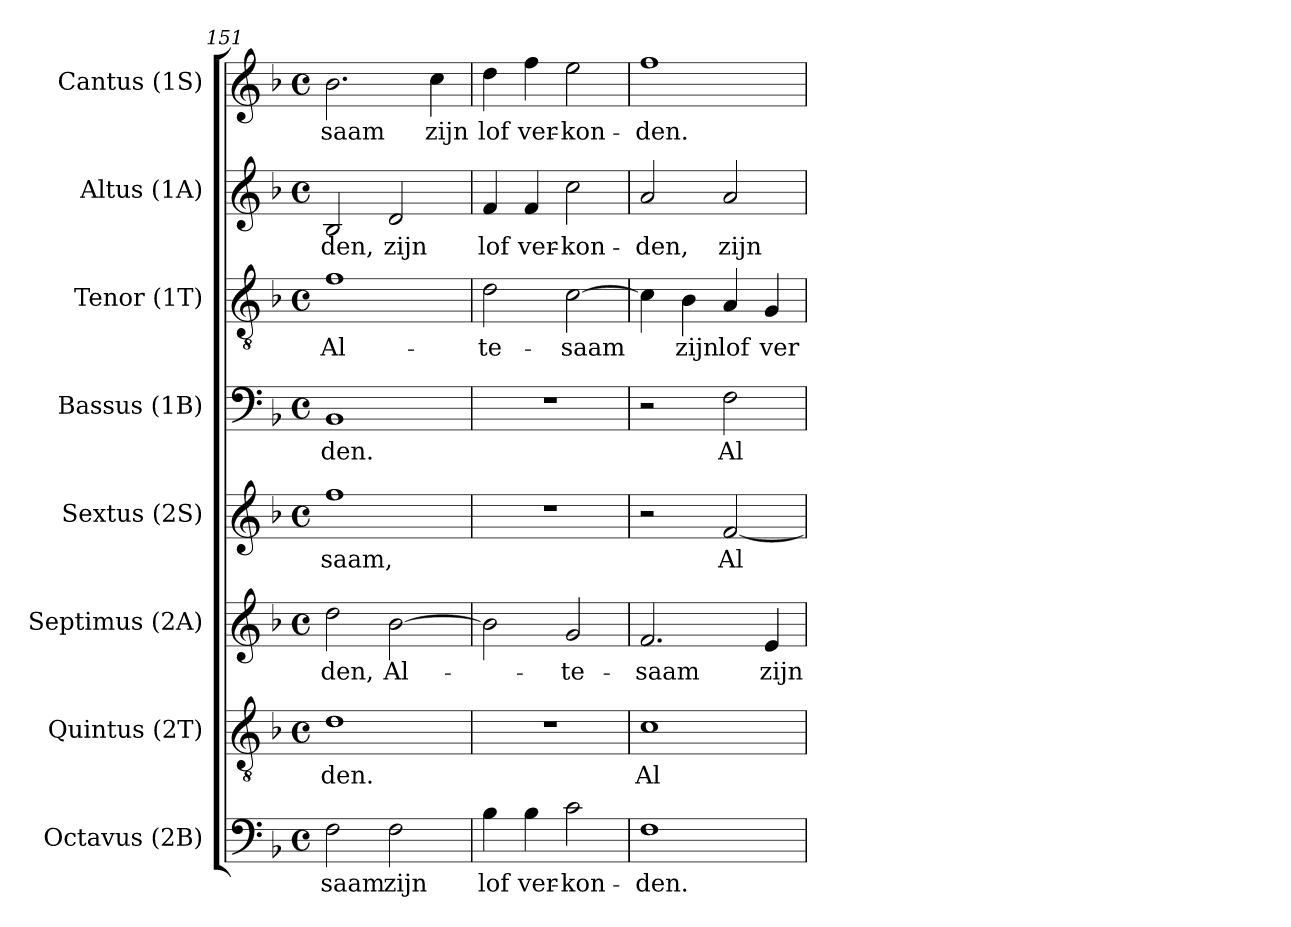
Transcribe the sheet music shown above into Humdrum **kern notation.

**kern	**text	**kern	**text	**kern	**text	**kern	**text	**kern	**text	**kern	**text	**kern	**text	**kern	**text
*part8	*part8	*part7	*part7	*part6	*part6	*part5	*part5	*part4	*part4	*part3	*part3	*part2	*part2	*part1	*part1
*staff8	*staff8	*staff7	*staff7	*staff6	*staff6	*staff5	*staff5	*staff4	*staff4	*staff3	*staff3	*staff2	*staff2	*staff1	*staff1
*I"Octavus (2B)	*	*I"Quintus (2T)	*	*I"Septimus (2A)	*	*I"Sextus (2S)	*	*I"Bassus (1B)	*	*I"Tenor (1T)	*	*I"Altus (1A)	*	*I"Cantus (1S)	*
*I'Octavus	*	*I'Quintus	*	*I'Septimus	*	*I'Sextus	*	*I'Bassus	*	*I'Tenor	*	*I'Altus	*	*I'Cantus	*
!!LO:LB:g=z
*clefF4	*	*clefGv2	*	*clefG2	*	*clefG2	*	*clefF4	*	*clefGv2	*	*clefG2	*	*clefG2	*
*k[b-]	*	*k[b-]	*	*k[b-]	*	*k[b-]	*	*k[b-]	*	*k[b-]	*	*k[b-]	*	*k[b-]	*
*F:	*	*F:	*	*F:	*	*F:	*	*F:	*	*F:	*	*F:	*	*F:	*
*M4/4	*	*M4/4	*	*M4/4	*	*M4/4	*	*M4/4	*	*M4/4	*	*M4/4	*	*M4/4	*
*met(c)	*	*met(c)	*	*met(c)	*	*met(c)	*	*met(c)	*	*met(c)	*	*met(c)	*	*met(c)	*
=151	=151	=151	=151	=151	=151	=151	=151	=151	=151	=151	=151	=151	=151	=151	=151
!	!LO:LY:b:color=#000000	!	!	!	!	!	!	!	!	!	!	!	!	!	!
!	!	!	!LO:LY:b:color=#000000	!	!	!	!	!	!	!	!	!	!	!	!
!	!	!	!	!	!LO:LY:b:color=#000000	!	!	!	!	!	!	!	!	!	!
!	!	!	!	!	!	!	!LO:LY:b:color=#000000	!	!	!	!	!	!	!	!
!	!	!	!	!	!	!	!	!	!LO:LY:b:color=#000000	!	!	!	!	!	!
!	!	!	!	!	!	!	!	!	!	!	!LO:LY:b:color=#000000	!	!	!	!
!	!	!	!	!	!	!	!	!	!	!	!	!	!LO:LY:b:color=#000000	!	!
!	!	!	!	!	!	!	!	!	!	!	!	!	!	!	!LO:LY:b:color=#000000
2Fi\	-saam	1di	-den.	2ddi\	-den,	1ffi	-saam,	1BB-i	-den.	1fi	Al-	2B-i/	-den,	2.b-i\	-saam
!	!LO:LY:b:color=#000000	!	!	!	!	!	!	!	!	!	!	!	!	!	!
!	!	!	!	!	!LO:LY:b:color=#000000	!	!	!	!	!	!	!	!	!	!
!	!	!	!	!	!	!	!	!	!	!	!	!	!LO:LY:b:color=#000000	!	!
2Fi\	zijn	.	.	[>2b-i\	Al-	.	.	.	.	.	.	2di/	zijn	.	.
!	!	!	!	!	!	!	!	!	!	!	!	!	!	!	!LO:LY:b:color=#000000
.	.	.	.	.	.	.	.	.	.	.	.	.	.	4cci\	zijn
=152	=152	=152	=152	=152	=152	=152	=152	=152	=152	=152	=152	=152	=152	=152	=152
!	!LO:LY:b:color=#000000	!	!	!	!	!	!	!	!	!	!	!	!	!	!
!	!	!	!	!	!	!	!	!	!	!	!LO:LY:b:color=#000000	!	!	!	!
!	!	!	!	!	!	!	!	!	!	!	!	!	!LO:LY:b:color=#000000	!	!
!	!	!	!	!	!	!	!	!	!	!	!	!	!	!	!LO:LY:b:color=#000000
4B-i\	lof	1r	.	2b-i\]	.	1r	.	1r	.	2di\	-te-	4fi/	lof	4ddi\	lof
!	!LO:LY:b:color=#000000	!	!	!	!	!	!	!	!	!	!	!	!	!	!
!	!	!	!	!	!	!	!	!	!	!	!	!	!LO:LY:b:color=#000000	!	!
!	!	!	!	!	!	!	!	!	!	!	!	!	!	!	!LO:LY:b:color=#000000
4B-i\	ver-	.	.	.	.	.	.	.	.	.	.	4fi/	ver-	4ffi\	ver-
!	!LO:LY:b:color=#000000	!	!	!	!	!	!	!	!	!	!	!	!	!	!
!	!	!	!	!	!LO:LY:b:color=#000000	!	!	!	!	!	!	!	!	!	!
!	!	!	!	!	!	!	!	!	!	!	!LO:LY:b:color=#000000	!	!	!	!
!	!	!	!	!	!	!	!	!	!	!	!	!	!LO:LY:b:color=#000000	!	!
!	!	!	!	!	!	!	!	!	!	!	!	!	!	!	!LO:LY:b:color=#000000
2ci\	-kon-	.	.	2gi/	-te-	.	.	.	.	[>2ci\	-saam	2cci\	-kon-	2eei\	-kon-
=153	=153	=153	=153	=153	=153	=153	=153	=153	=153	=153	=153	=153	=153	=153	=153
!	!LO:LY:b:color=#000000	!	!	!	!	!	!	!	!	!	!	!	!	!	!
!	!	!	!LO:LY:b:color=#000000	!	!	!	!	!	!	!	!	!	!	!	!
!	!	!	!	!	!LO:LY:b:color=#000000	!	!	!	!	!	!	!	!	!	!
!	!	!	!	!	!	!	!	!	!	!	!	!	!LO:LY:b:color=#000000	!	!
!	!	!	!	!	!	!	!	!	!	!	!	!	!	!	!LO:LY:b:color=#000000
1Fi	-den.	1ci	Al-	2.fi/	-saam	2r	.	2r	.	4ci\]	.	2ai/	-den,	1ffi	-den.
!	!	!	!	!	!	!	!	!	!	!	!LO:LY:b:color=#000000	!	!	!	!
.	.	.	.	.	.	.	.	.	.	4B-i\	zijn	.	.	.	.
!	!	!	!	!	!	!	!LO:LY:b:color=#000000	!	!	!	!	!	!	!	!
!	!	!	!	!	!	!	!	!	!LO:LY:b:color=#000000	!	!	!	!	!	!
!	!	!	!	!	!	!	!	!	!	!	!LO:LY:b:color=#000000	!	!	!	!
!	!	!	!	!	!	!	!	!	!	!	!	!	!LO:LY:b:color=#000000	!	!
.	.	.	.	.	.	[<2fi/	Al-	2Fi\	Al-	4Ai/	lof	2ai/	zijn	.	.
!	!	!	!	!	!LO:LY:b:color=#000000	!	!	!	!	!	!	!	!	!	!
!	!	!	!	!	!	!	!	!	!	!	!LO:LY:b:color=#000000	!	!	!	!
.	.	.	.	4ei/	zijn	.	.	.	.	4Gi/	ver-	.	.	.	.
=	=	=	=	=	=	=	=	=	=	=	=	=	=	=	=
*-	*-	*-	*-	*-	*-	*-	*-	*-	*-	*-	*-	*-	*-	*-	*-
